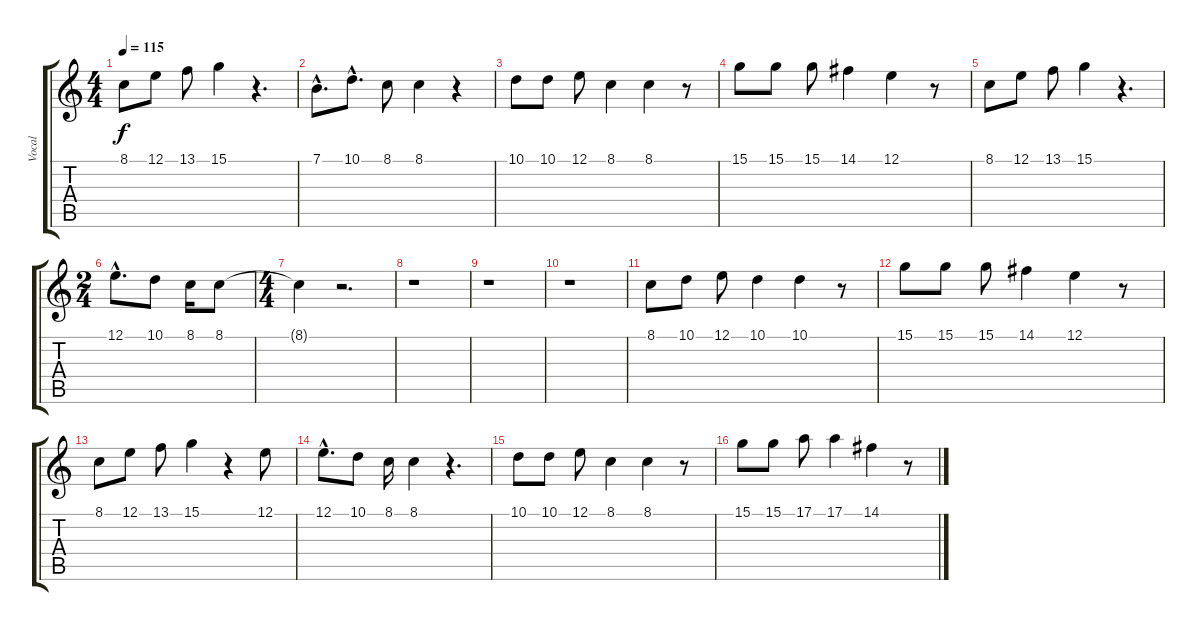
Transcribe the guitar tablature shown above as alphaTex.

\track ("Vocal" "Vocal") {instrument pad4choir}
\staff {score tabs}
\tuning (E4 B3 G3 D3 A2 E2) {hide}
\ts (4 4)
\tempo 115
\clef g2
\ks c
8.1.8{dy f} 12.1.8 13.1.8 15.1.4 r.4{d} |
7.1{hac}.8{d} 10.1{hac}.8{d} 8.1.8 8.1.4 r.4 |
10.1.8 10.1.8 12.1.8 8.1.4 8.1.4 r.8 |
15.1.8 15.1.8 15.1.8 14.1.4 12.1.4 r.8 |
8.1.8 12.1.8 13.1.8 15.1.4 r.4{d} |
\ts (2 4)
12.1{hac}.8{d} 10.1.8 8.1.16 8.1.8 |
\ts (4 4)
8.1{t}.4 r.2{d} |
r.1 |
r.1 |
r.1 |
8.1.8 10.1.8 12.1.8 10.1.4 10.1.4 r.8 |
15.1.8 15.1.8 15.1.8 14.1.4 12.1.4 r.8 |
8.1.8 12.1.8 13.1.8 15.1.4 r.4 12.1.8 |
12.1{hac}.8{d} 10.1.8 8.1.16 8.1.4 r.4{d} |
10.1.8 10.1.8 12.1.8 8.1.4 8.1.4 r.8 |
15.1.8 15.1.8 17.1.8 17.1.4 14.1.4 r.8
